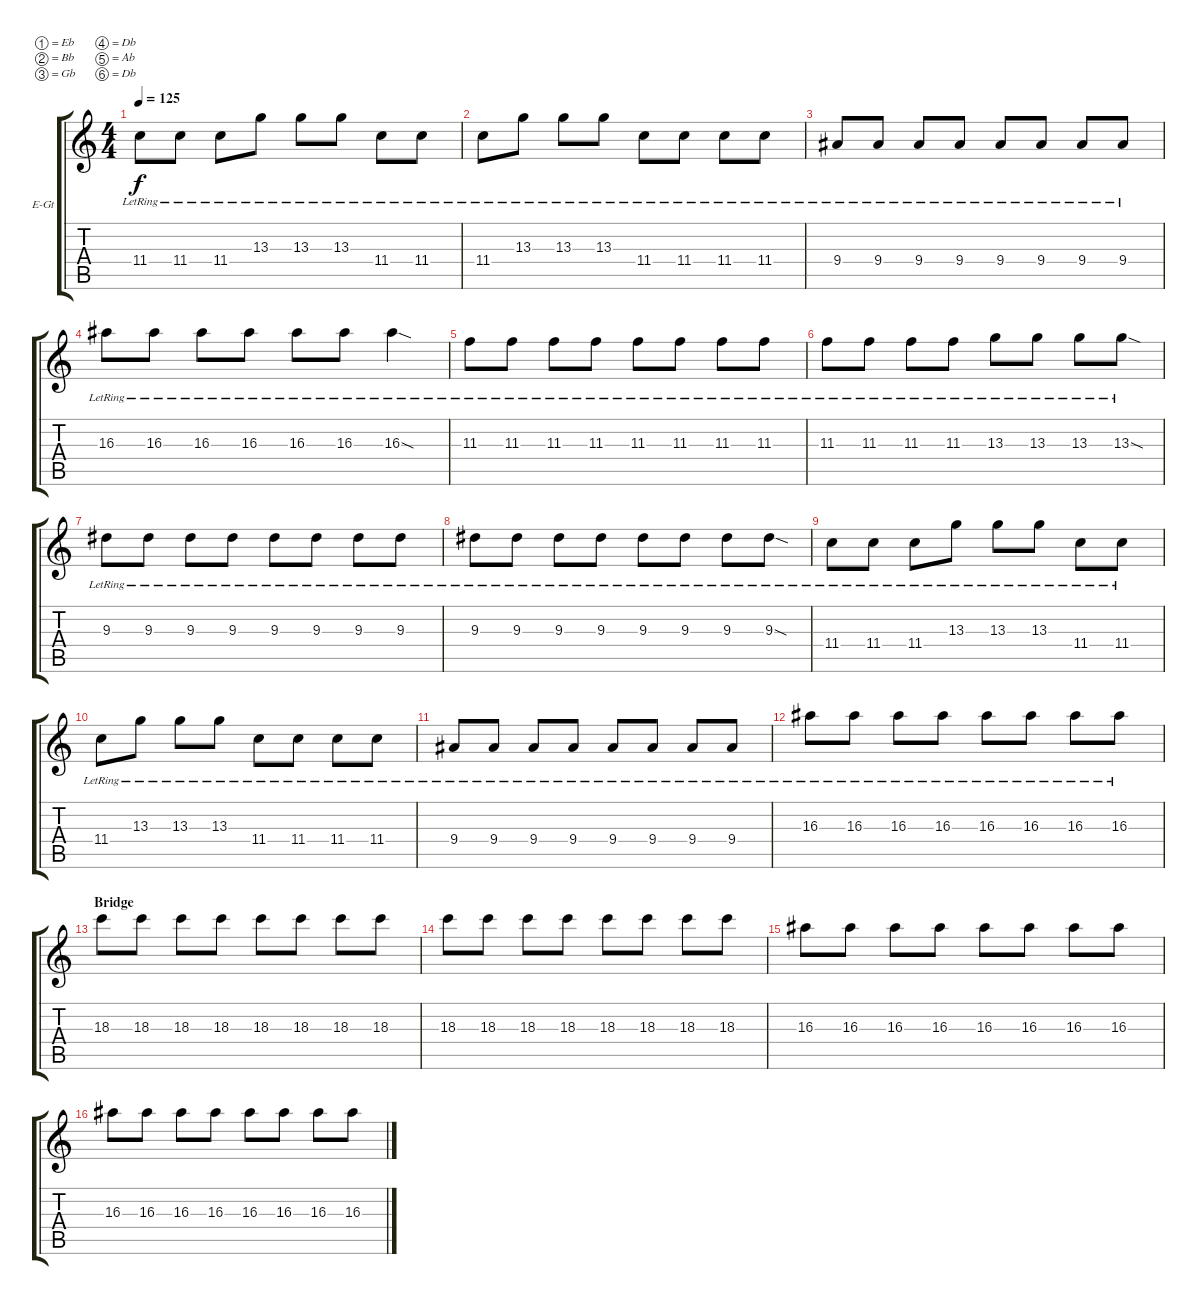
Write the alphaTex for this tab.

\defaultSystemsLayout 4
\bracketExtendMode groupsimilarinstruments
\firstSystemTrackNameOrientation horizontal
\otherSystemsTrackNameOrientation horizontal
\track ("Alex" "E-Gt") {instrument distortionguitar}
\staff {score tabs}
\tuning (Eb4 Bb3 Gb3 Db3 Ab2 Db2)
\ts (4 4)
\tempo 125
\clef g2
\ks c
11.4{lr}.8{dy f} 11.4{lr}.8 11.4{lr}.8 13.3{lr}.8 13.3{lr}.8 13.3{lr}.8 11.4{lr}.8 11.4{lr}.8 |
11.4{lr}.8 13.3{lr}.8 13.3{lr}.8 13.3{lr}.8 11.4{lr}.8 11.4{lr}.8 11.4{lr}.8 11.4{lr}.8 |
9.4{lr}.8 9.4{lr}.8 9.4{lr}.8 9.4{lr}.8 9.4{lr}.8 9.4{lr}.8 9.4{lr}.8 9.4{lr}.8 |
16.3{lr}.8 16.3{lr}.8 16.3{lr}.8 16.3{lr}.8 16.3{lr}.8 16.3{lr}.8 16.3{sod lr}.4 |
11.3{lr}.8 11.3{lr}.8 11.3{lr}.8 11.3{lr}.8 11.3{lr}.8 11.3{lr}.8 11.3{lr}.8 11.3{lr}.8 |
11.3{lr}.8 11.3{lr}.8 11.3{lr}.8 11.3{lr}.8 13.3{lr}.8 13.3{lr}.8 13.3{lr}.8 13.3{sod lr}.8 |
9.3{lr}.8 9.3{lr}.8 9.3{lr}.8 9.3{lr}.8 9.3{lr}.8 9.3{lr}.8 9.3{lr}.8 9.3{lr}.8 |
9.3{lr}.8 9.3{lr}.8 9.3{lr}.8 9.3{lr}.8 9.3{lr}.8 9.3{lr}.8 9.3{lr}.8 9.3{sod lr}.8 |
11.4{lr}.8 11.4{lr}.8 11.4{lr}.8 13.3{lr}.8 13.3{lr}.8 13.3{lr}.8 11.4{lr}.8 11.4{lr}.8 |
11.4{lr}.8 13.3{lr}.8 13.3{lr}.8 13.3{lr}.8 11.4{lr}.8 11.4{lr}.8 11.4{lr}.8 11.4{lr}.8 |
9.4{lr}.8 9.4{lr}.8 9.4{lr}.8 9.4{lr}.8 9.4{lr}.8 9.4{lr}.8 9.4{lr}.8 9.4{lr}.8 |
16.3{lr}.8 16.3{lr}.8 16.3{lr}.8 16.3{lr}.8 16.3{lr}.8 16.3{lr}.8 16.3{lr}.8 16.3{lr}.8 |
\section ("" "Bridge")
18.3.8 18.3.8 18.3.8 18.3.8 18.3.8 18.3.8 18.3.8 18.3.8 |
18.3.8 18.3.8 18.3.8 18.3.8 18.3.8 18.3.8 18.3.8 18.3.8 |
16.3.8 16.3.8 16.3.8 16.3.8 16.3.8 16.3.8 16.3.8 16.3.8 |
16.3.8 16.3.8 16.3.8 16.3.8 16.3.8 16.3.8 16.3.8 16.3.8
